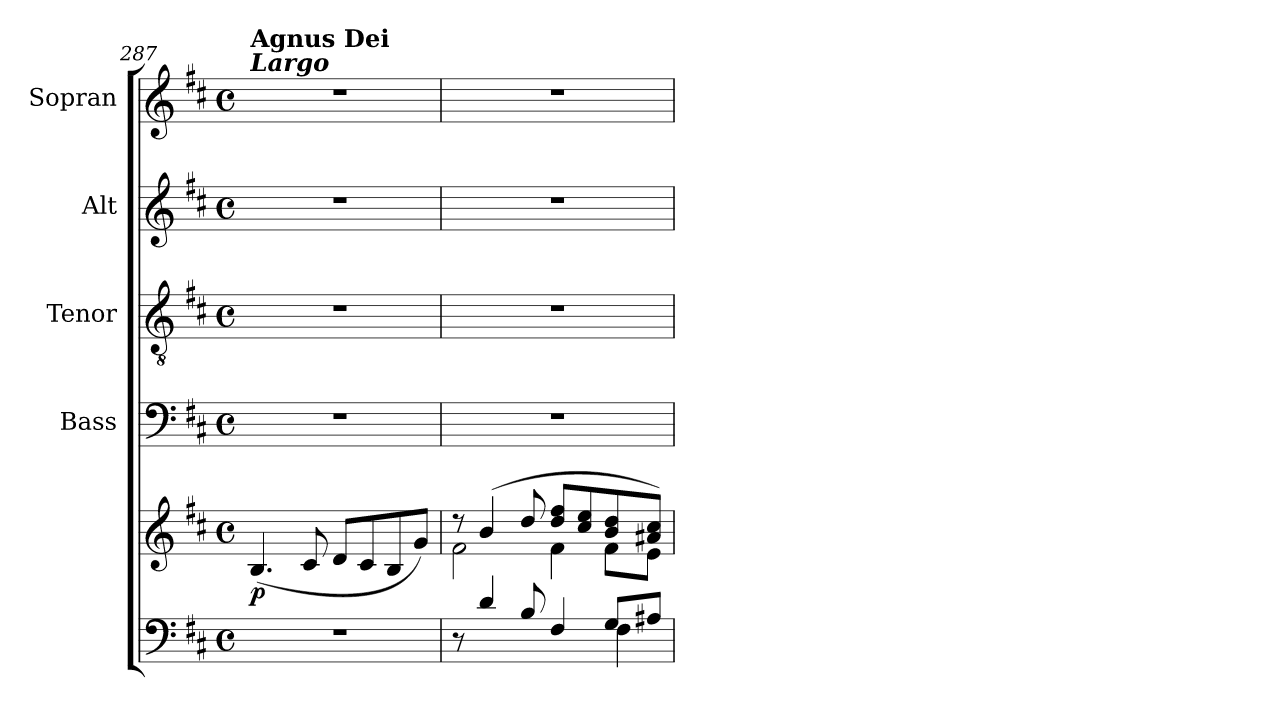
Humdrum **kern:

**kern	**kern	**dynam	**kern	**kern	**kern	**kern
*part5	*part5	*part5	*part4	*part3	*part2	*part1
*staff6	*staff5	*staff5/6	*staff4	*staff3	*staff2	*staff1
*	*	*	*I"Bass	*I"Tenor	*I"Alt	*I"Sopran
*	*	*	*I'B.	*I'T.	*I'A.	*I'S.
!!LO:LB:g=z
*clefF4	*clefG2	*	*clefF4	*clefGv2	*clefG2	*clefG2
*k[f#c#]	*k[f#c#]	*	*k[f#c#]	*k[f#c#]	*k[f#c#]	*k[f#c#]
*D:	*D:	*	*D:	*D:	*D:	*D:
*M4/4	*M4/4	*	*M4/4	*M4/4	*M4/4	*M4/4
*met(c)	*met(c)	*	*met(c)	*met(c)	*met(c)	*met(c)
=287	=287	=287	=287	=287	=287	=287
!	!	!	!	!	!	!LO:TX:a:Bi:t=Largo
!	!	!	!	!	!	!LO:TX:a:B:t=Agnus Dei
!	!	!LO:DY:b	!	!	!	!
1r	(<4.B/	p	1r	1r	1r	1r
.	8c#/	.	.	.	.	.
.	8d/L	.	.	.	.	.
.	8c#/	.	.	.	.	.
.	8B/	.	.	.	.	.
.	8g/J)	.	.	.	.	.
=288	=288	=288	=288	=288	=288	=288
*^	*^	*	*	*	*	*
8r	2.ryy	8rcc	2f#\	.	1r	1r	1r	1r
4d/	.	(4b/	.	.	.	.	.	.
8B/	.	8dd/	.	.	.	.	.	.
4F#/	.	8dd/ 8ff#/L	4f#\	.	.	.	.	.
.	.	8cc#/ 8ee/	.	.	.	.	.	.
8G/L	4F#\	8b/ 8dd/	8f#\L	.	.	.	.	.
8A#X/J	.	8a#X/ 8cc#/J)	8e\J	.	.	.	.	.
*v	*v	*	*	*	*	*	*	*
*	*v	*v	*	*	*	*	*
=	=	=	=	=	=	=
*-	*-	*-	*-	*-	*-	*-
